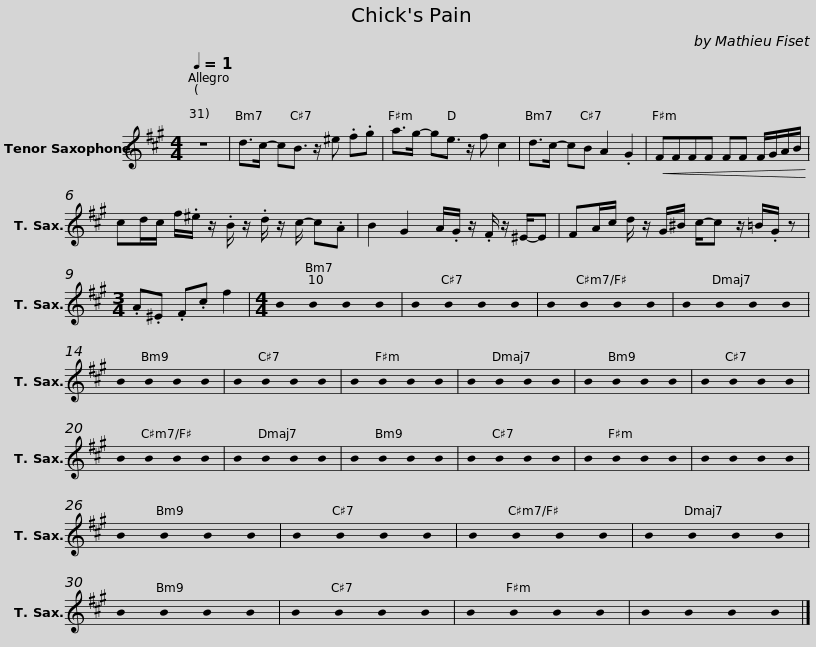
X:1
L:1/8
Q:1/4=1
M:4/4
I:linebreak $
K:none
U:s=!stemless!
V:1 treble transpose=-14
V:1
[K:A] z8 | d>c- cB3/2 z/ ^e .f.g | a>g- ge3/2 z/ f c2 | d>c- cB A2 .G2 |!<(! FFFF FF F/G/A/B/!<)! |$ %5
 cd/c/ f/.^e/ z/ .B/ z/ .d/ z/ c/- c.A | B2 G2 A/.G/ z/ .F/ z/ ^E/-E | FA/c/ d/ z/ G/^B/ c/-c z/ =B/.G/ z |[M:3/4] .A.^E .F.c f2 |$[M:4/4] sB2 sB2 sB2 sB2 | %10
 sB2 sB2 sB2 sB2 | sB2 sB2 sB2 sB2 | sB2 sB2 sB2 sB2 | sB2 sB2 sB2 sB2 | sB2 sB2 sB2 sB2 | %15
 sB2 sB2 sB2 sB2 | sB2 sB2 sB2 sB2 |$ sB2 sB2 sB2 sB2 | sB2 sB2 sB2 sB2 | sB2 sB2 sB2 sB2 | %20
 sB2 sB2 sB2 sB2 | sB2 sB2 sB2 sB2 | sB2 sB2 sB2 sB2 | sB2 sB2 sB2 sB2 | sB2 sB2 sB2 sB2 |$ %25
 sB2 sB2 sB2 sB2 | sB2 sB2 sB2 sB2 | sB2 sB2 sB2 sB2 | sB2 sB2 sB2 sB2 | sB2 sB2 sB2 sB2 | %30
 sB2 sB2 sB2 sB2 | sB2 sB2 sB2 sB2 | sB2 sB2 sB2 sB2 |] %33
